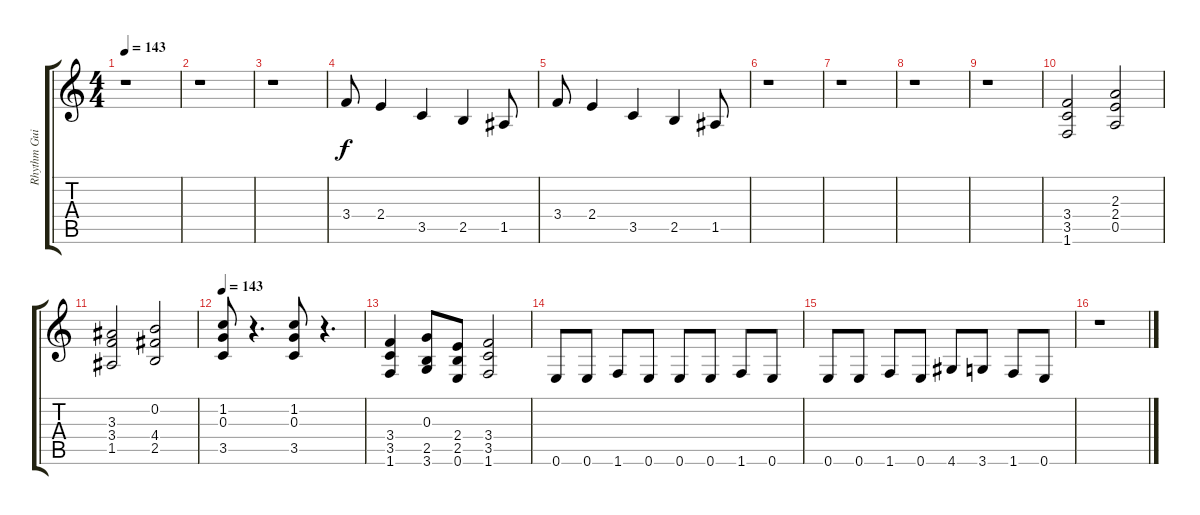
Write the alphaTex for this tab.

\track ("Rhythm Guitar" "Rhythm Gui") {instrument distortionguitar}
\staff {score tabs}
\tuning (E4 B3 G3 D3 A2 E2) {hide}
\ts (4 4)
\tempo 143
\clef g2
\ks c
r.1{dy f} |
r.1 |
r.1 |
3.4.8 2.4.4 3.5.4 2.5.4 1.5.8 |
3.4.8 2.4.4 3.5.4 2.5.4 1.5.8 |
r.1 |
r.1 |
r.1 |
r.1 |
(3.4 3.5 1.6).2 (2.3 2.4 0.5).2 |
(3.3 3.4 1.5).2 (0.2 4.4 2.5).2 |
\tempo 143
(1.2 0.3 3.5).8 r.4{d} (1.2 0.3 3.5).8 r.4{d} |
(3.4 3.5 1.6).4 (0.3 2.5 3.6).8 (2.4 2.5 0.6).8 (3.4 3.5 1.6).2 |
0.6.8 0.6.8 1.6.8 0.6.8 0.6.8 0.6.8 1.6.8 0.6.8 |
0.6.8 0.6.8 1.6.8 0.6.8 4.6.8 3.6.8 1.6.8 0.6.8 |
r.1
